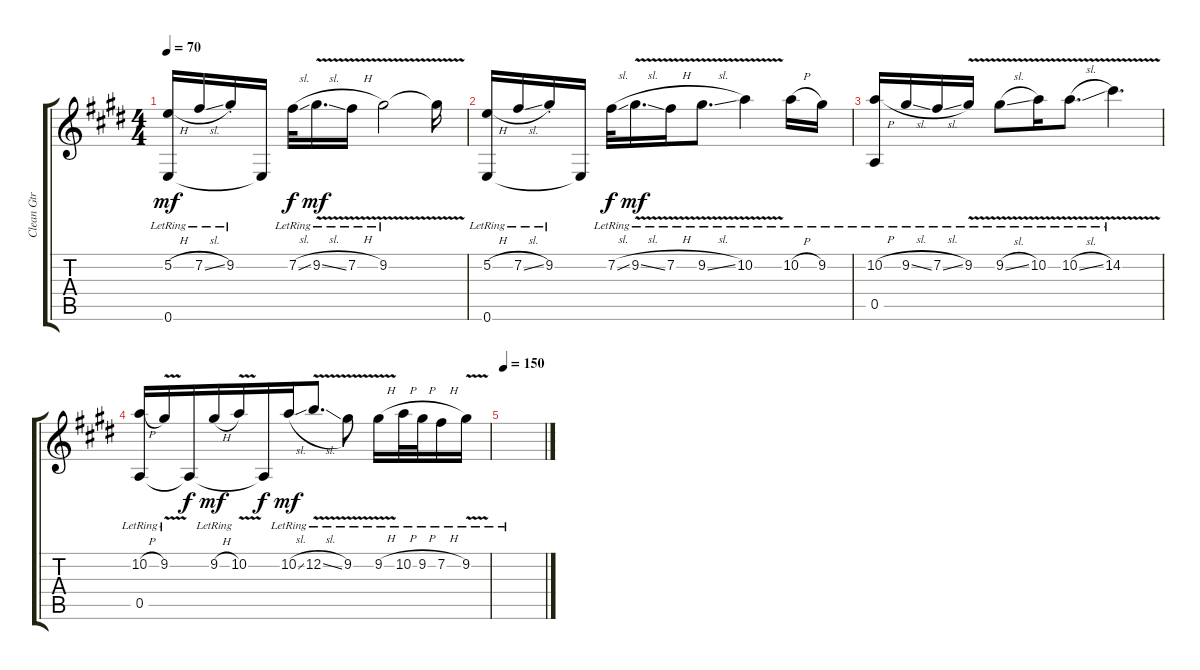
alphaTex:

\track ("Clean Gtr" "Clean Gtr") {instrument electricguitarjazz}
\staff {score tabs}
\tuning (E4 B3 G3 D3 A2 E2) {hide}
\ts (4 4)
\tempo 70
\clef g2
\ks e
(5.2{h lr} 0.6{lr}).16{dy mf} 7.2{sl lr}.16 9.2{st lr}.16 0.6{t}.16 7.2{sl lr}.32{dy f} 9.2{v sl lr}.16{d dy mf} 7.2{v h lr}.16 9.2{v lr}.2 9.2{t}.16 |
(5.2{h lr} 0.6{lr}).16 7.2{sl lr}.16 9.2{st lr}.16 0.6{t}.16 7.2{sl lr}.32{dy f} 9.2{v sl lr}.16{d dy mf} 7.2{v h lr}.16 9.2{v sl lr}.8{d} 10.2{v lr}.4 10.2{h lr}.16 9.2{lr}.16 |
(10.2{h lr} 0.5{lr}).16 9.2{sl lr}.16 7.2{sl lr}.16 9.2{v lr}.16 9.2{v sl lr}.8 10.2{v lr}.16 10.2{v sl lr}.8{d} 14.2{v lr}.4{d} |
(10.2{h lr} 0.5{lr}).16 9.2{v lr}.16 0.5{t}.16{dy f} 9.2{h lr}.16{dy mf beam merge} 10.2{v lr}.16 0.5{t}.16{dy f} 10.2{sl lr}.16{dy mf} 12.2{v sl lr}.8{d} 9.2{v lr}.8 9.2{v h lr}.16 10.2{h lr}.32 9.2{h lr}.32 7.2{h lr}.16 9.2{v lr}.16 |
\tempo 150
